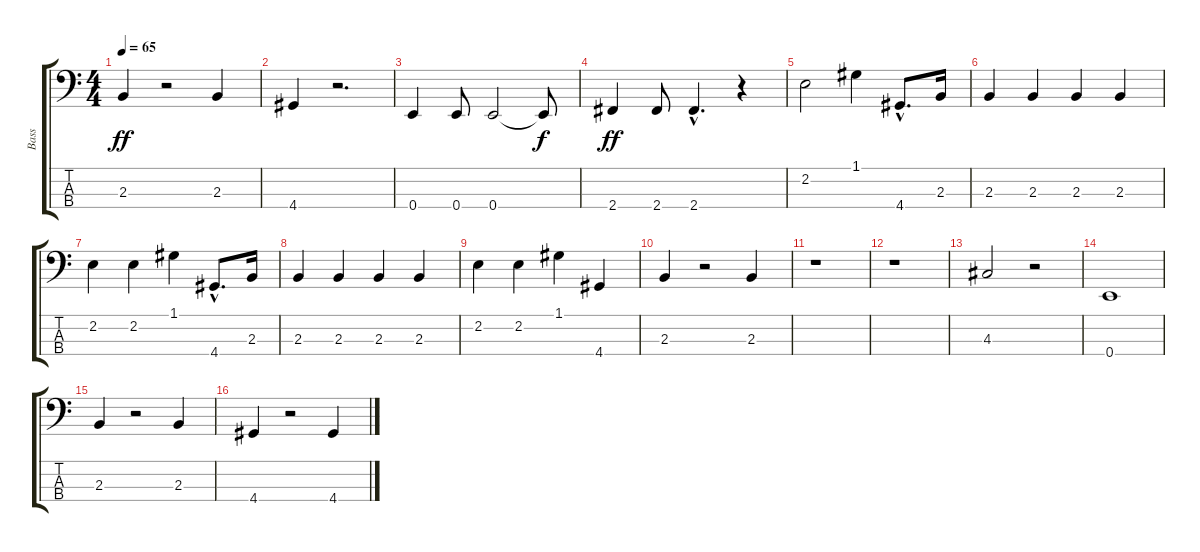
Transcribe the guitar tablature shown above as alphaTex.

\track ("Bass" "Bass") {instrument electricbasspick}
\staff {score tabs}
\tuning (G2 D2 A1 E1) {hide}
\ts (4 4)
\tempo 65
\clef f4
\ks c
2.3.4{dy ff} r.2 2.3.4 |
4.4.4 r.2{d} |
0.4.4 0.4.8 0.4.2 0.4{t}.8{dy f} |
2.4.4{dy ff} 2.4.8 2.4{hac}.4{d} r.4 |
2.2.2 1.1.4 4.4{hac}.8{d} 2.3.16 |
2.3.4 2.3.4 2.3.4 2.3.4 |
2.2.4 2.2.4 1.1.4 4.4{hac}.8{d} 2.3.16 |
2.3.4 2.3.4 2.3.4 2.3.4 |
2.2.4 2.2.4 1.1.4 4.4.4 |
2.3.4 r.2 2.3.4 |
r.1 |
r.1 |
4.3.2 r.2 |
0.4.1 |
2.3.4 r.2 2.3.4 |
4.4.4 r.2 4.4.4
